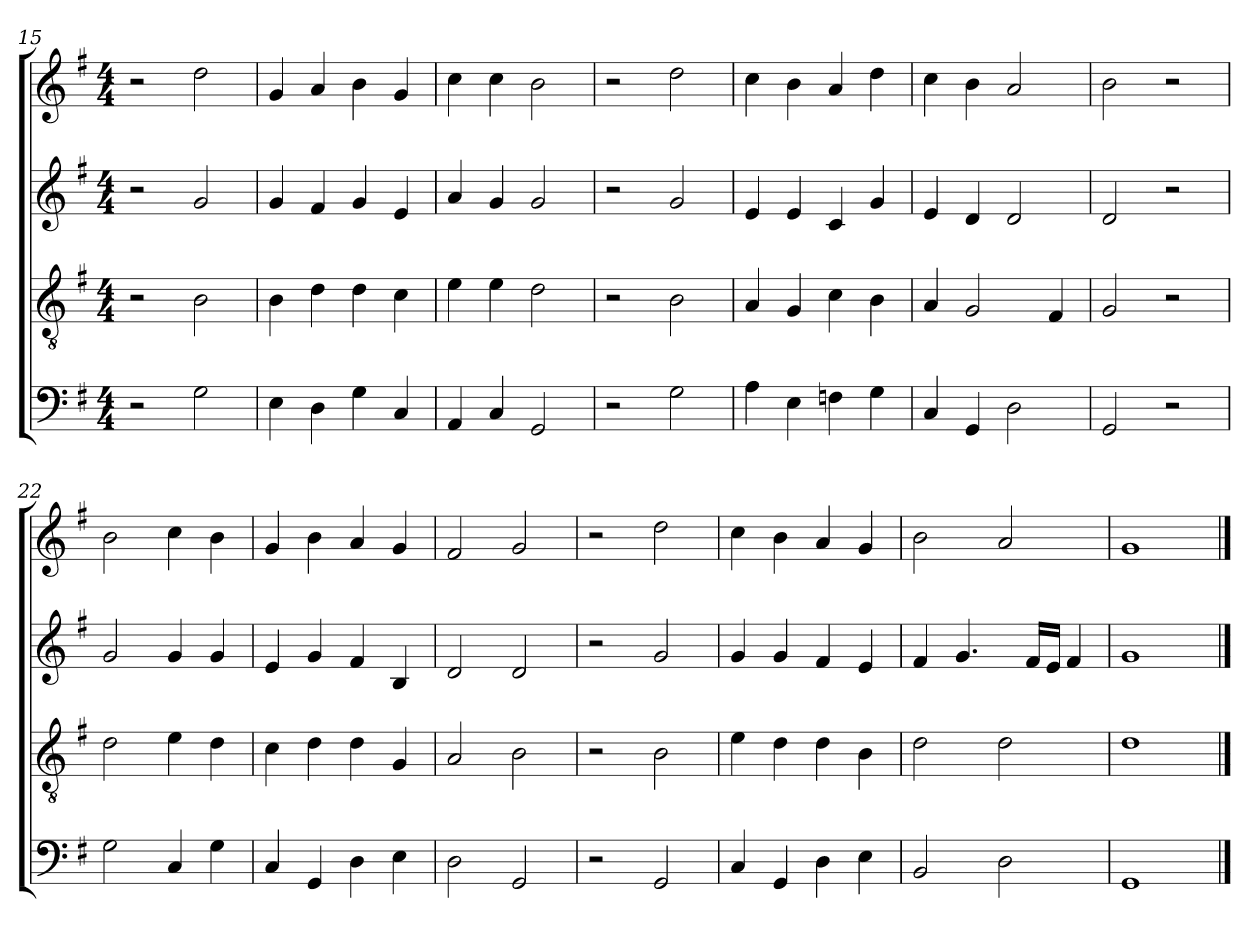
**kern	**kern	**kern	**kern
*part4	*part3	*part2	*part1
*staff4	*staff3	*staff2	*staff1
*clefF4	*clefGv2	*clefG2	*clefG2
*k[f#]	*k[f#]	*k[f#]	*k[f#]
*M4/4	*M4/4	*M4/4	*M4/4
=15	=15	=15	=15
2r	2r	2r	2r
2G	2B	2g	2dd
=16	=16	=16	=16
4E	4B	4g	4g
4D	4d	4f#	4a
4G	4d	4g	4b
4C	4c	4e	4g
=17	=17	=17	=17
4AA	4e	4a	4cc
4C	4e	4g	4cc
2GG	2d	2g	2b
=18	=18	=18	=18
2r	2r	2r	2r
2G	2B	2g	2dd
=19	=19	=19	=19
4A	4A	4e	4cc
4E	4G	4e	4b
4Fn	4c	4c	4a
4G	4B	4g	4dd
!!LO:LB:g=z
=20	=20	=20	=20
4C	4A	4e	4cc
4GG	2G	4d	4b
2D	.	2d	2a
.	4F#	.	.
=21	=21	=21	=21
2GG	2G	2d	2b
2r	2r	2r	2r
=22	=22	=22	=22
2G	2d	2g	2b
4C	4e	4g	4cc
4G	4d	4g	4b
=23	=23	=23	=23
4C	4c	4e	4g
4GG	4d	4g	4b
4D	4d	4f#	4a
4E	4G	4B	4g
=24	=24	=24	=24
2D	2A	2d	2f#
2GG	2B	2d	2g
=25	=25	=25	=25
2r	2r	2r	2r
2GG	2B	2g	2dd
=26	=26	=26	=26
4C	4e	4g	4cc
4GG	4d	4g	4b
4D	4d	4f#	4a
4E	4B	4e	4g
!!LO:PB:g=z
=27	=27	=27	=27
2BB	2d	4f#	2b
.	.	4.g	.
2D	2d	.	2a
.	.	16f#LL	.
.	.	16eJJ	.
.	.	4f#	.
=28	=28	=28	=28
1GG	1d	1g	1g
==	==	==	==
*-	*-	*-	*-
